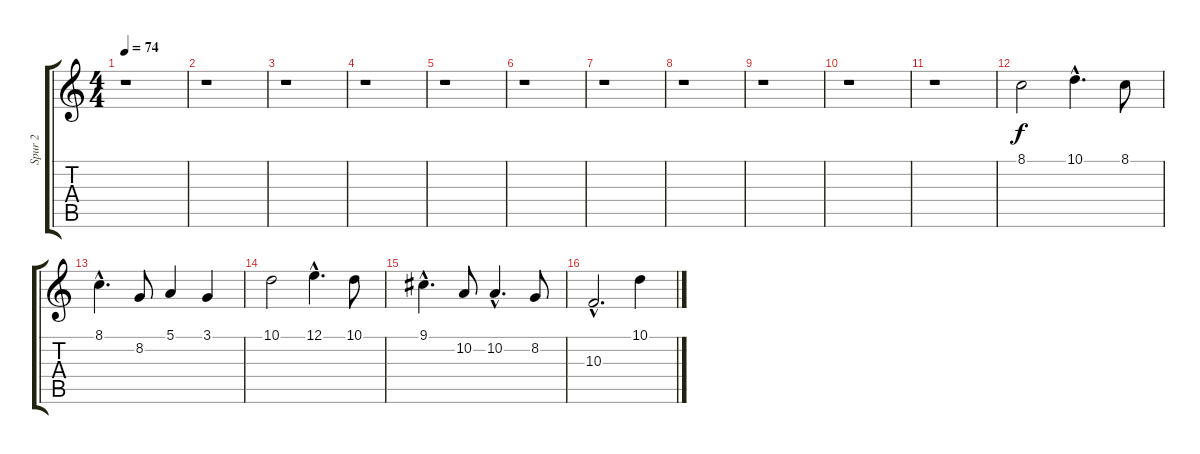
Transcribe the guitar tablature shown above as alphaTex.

\track ("Spur 2" "Spur 2") {instrument clarinet}
\staff {score tabs}
\tuning (E4 B3 G3 D3 A2 E2) {hide}
\ts (4 4)
\tempo 74
\clef g2
\ks c
r.1{dy f} |
r.1 |
r.1 |
r.1 |
r.1 |
r.1 |
r.1 |
r.1 |
r.1 |
r.1 |
r.1 |
8.1.2 10.1{hac}.4{d} 8.1.8 |
8.1{hac}.4{d} 8.2.8 5.1.4 3.1.4 |
10.1.2 12.1{hac}.4{d} 10.1.8 |
9.1{hac}.4{d} 10.2.8 10.2{hac}.4{d} 8.2.8 |
10.3{hac}.2{d} 10.1.4
